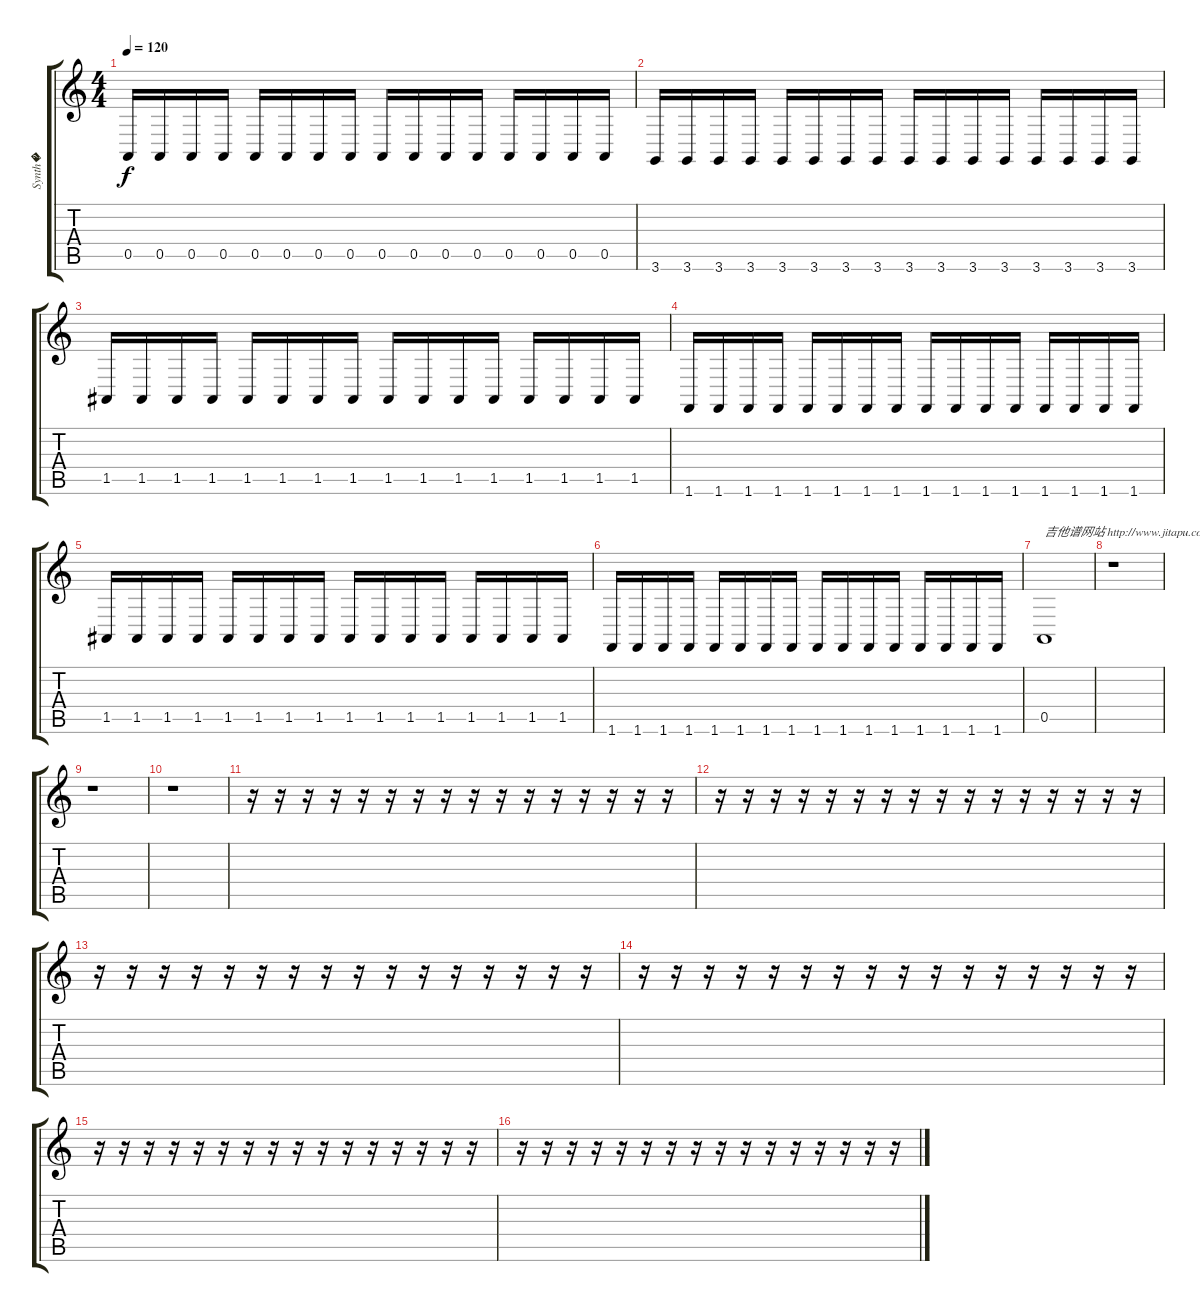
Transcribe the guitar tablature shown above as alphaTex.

\track ("Synth�" "Synth�") {instrument synthbrass1}
\staff {score tabs}
\tuning (E4 B3 G3 D3 A2 E2) {hide}
\ts (4 4)
\tempo 120
\clef g2
\ks c
0.5.16{dy f} 0.5.16 0.5.16 0.5.16 0.5.16 0.5.16 0.5.16 0.5.16 0.5.16 0.5.16 0.5.16 0.5.16 0.5.16 0.5.16 0.5.16 0.5.16 |
3.6.16 3.6.16 3.6.16 3.6.16 3.6.16 3.6.16 3.6.16 3.6.16 3.6.16 3.6.16 3.6.16 3.6.16 3.6.16 3.6.16 3.6.16 3.6.16 |
1.5.16 1.5.16 1.5.16 1.5.16 1.5.16 1.5.16 1.5.16 1.5.16 1.5.16 1.5.16 1.5.16 1.5.16 1.5.16 1.5.16 1.5.16 1.5.16 |
1.6.16 1.6.16 1.6.16 1.6.16 1.6.16 1.6.16 1.6.16 1.6.16 1.6.16 1.6.16 1.6.16 1.6.16 1.6.16 1.6.16 1.6.16 1.6.16 |
1.5.16 1.5.16 1.5.16 1.5.16 1.5.16 1.5.16 1.5.16 1.5.16 1.5.16 1.5.16 1.5.16 1.5.16 1.5.16 1.5.16 1.5.16 1.5.16 |
1.6.16 1.6.16 1.6.16 1.6.16 1.6.16 1.6.16 1.6.16 1.6.16 1.6.16 1.6.16 1.6.16 1.6.16 1.6.16 1.6.16 1.6.16 1.6.16 |
0.5.1{txt "吉他谱网站 http://www.jitapu.com"} |
r.1 |
r.1 |
r.1 |
r.16 r.16 r.16 r.16 r.16 r.16 r.16 r.16 r.16 r.16 r.16 r.16 r.16 r.16 r.16 r.16 |
r.16 r.16 r.16 r.16 r.16 r.16 r.16 r.16 r.16 r.16 r.16 r.16 r.16 r.16 r.16 r.16 |
r.16 r.16 r.16 r.16 r.16 r.16 r.16 r.16 r.16 r.16 r.16 r.16 r.16 r.16 r.16 r.16 |
r.16 r.16 r.16 r.16 r.16 r.16 r.16 r.16 r.16 r.16 r.16 r.16 r.16 r.16 r.16 r.16 |
r.16 r.16 r.16 r.16 r.16 r.16 r.16 r.16 r.16 r.16 r.16 r.16 r.16 r.16 r.16 r.16 |
r.16 r.16 r.16 r.16 r.16 r.16 r.16 r.16 r.16 r.16 r.16 r.16 r.16 r.16 r.16 r.16
